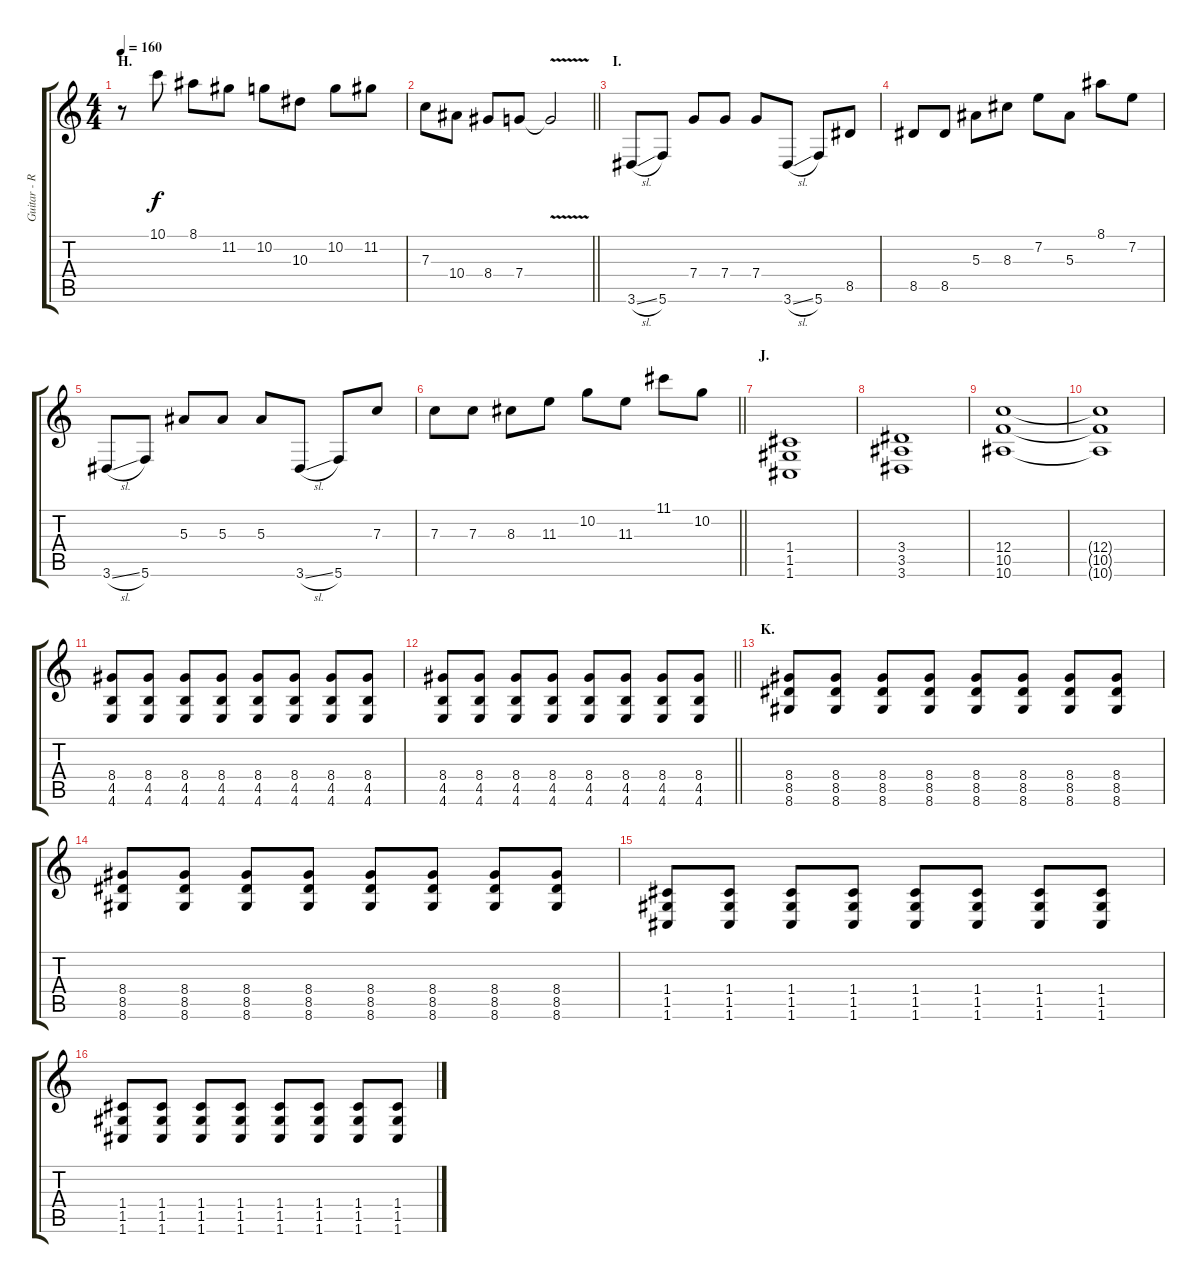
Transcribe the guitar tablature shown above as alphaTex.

\track ("Guitar - Right" "Guitar - R") {instrument distortionguitar}
\staff {score tabs}
\tuning (D4 A3 F3 C3 G2 C2) {hide}
\ts (4 4)
\section ("" "H.")
\tempo 160
\clef g2
\ks c
r.8{dy f} 10.1.8 8.1.8 11.2.8 10.2.8 10.3.8 10.2.8 11.2.8 |
\barLineRight lightlight
7.3.8 10.4.8 8.4.8 7.4.8 7.4{v t}.2 |
\section ("" "I.")
3.6{sl}.8 5.6.8 7.4.8 7.4.8 7.4.8 3.6{sl}.8 5.6.8 8.5.8 |
8.5.8 8.5.8 5.3.8 8.3.8 7.2.8 5.3.8 8.1.8 7.2.8 |
3.6{sl}.8 5.6.8 5.3.8 5.3.8 5.3.8 3.6{sl}.8 5.6.8 7.3.8 |
\barLineRight lightlight
7.3.8 7.3.8 8.3.8 11.3.8 10.2.8 11.3.8 11.1.8 10.2.8 |
\section ("" "J.")
(1.4 1.5 1.6).1 |
(3.4 3.5 3.6).1 |
(12.4 10.5 10.6).1 |
(12.4{t} 10.5{t} 10.6{t}).1 |
(8.4 4.5 4.6).8 (8.4 4.5 4.6).8 (8.4 4.5 4.6).8 (8.4 4.5 4.6).8 (8.4 4.5 4.6).8 (8.4 4.5 4.6).8 (8.4 4.5 4.6).8 (8.4 4.5 4.6).8 |
\barLineRight lightlight
(8.4 4.5 4.6).8 (8.4 4.5 4.6).8 (8.4 4.5 4.6).8 (8.4 4.5 4.6).8 (8.4 4.5 4.6).8 (8.4 4.5 4.6).8 (8.4 4.5 4.6).8 (8.4 4.5 4.6).8 |
\section ("" "K.")
(8.4 8.5 8.6).8 (8.4 8.5 8.6).8 (8.4 8.5 8.6).8 (8.4 8.5 8.6).8 (8.4 8.5 8.6).8 (8.4 8.5 8.6).8 (8.4 8.5 8.6).8 (8.4 8.5 8.6).8 |
(8.4 8.5 8.6).8 (8.4 8.5 8.6).8 (8.4 8.5 8.6).8 (8.4 8.5 8.6).8 (8.4 8.5 8.6).8 (8.4 8.5 8.6).8 (8.4 8.5 8.6).8 (8.4 8.5 8.6).8 |
(1.4 1.5 1.6).8 (1.4 1.5 1.6).8 (1.4 1.5 1.6).8 (1.4 1.5 1.6).8 (1.4 1.5 1.6).8 (1.4 1.5 1.6).8 (1.4 1.5 1.6).8 (1.4 1.5 1.6).8 |
(1.4 1.5 1.6).8 (1.4 1.5 1.6).8 (1.4 1.5 1.6).8 (1.4 1.5 1.6).8 (1.4 1.5 1.6).8 (1.4 1.5 1.6).8 (1.4 1.5 1.6).8 (1.4 1.5 1.6).8
